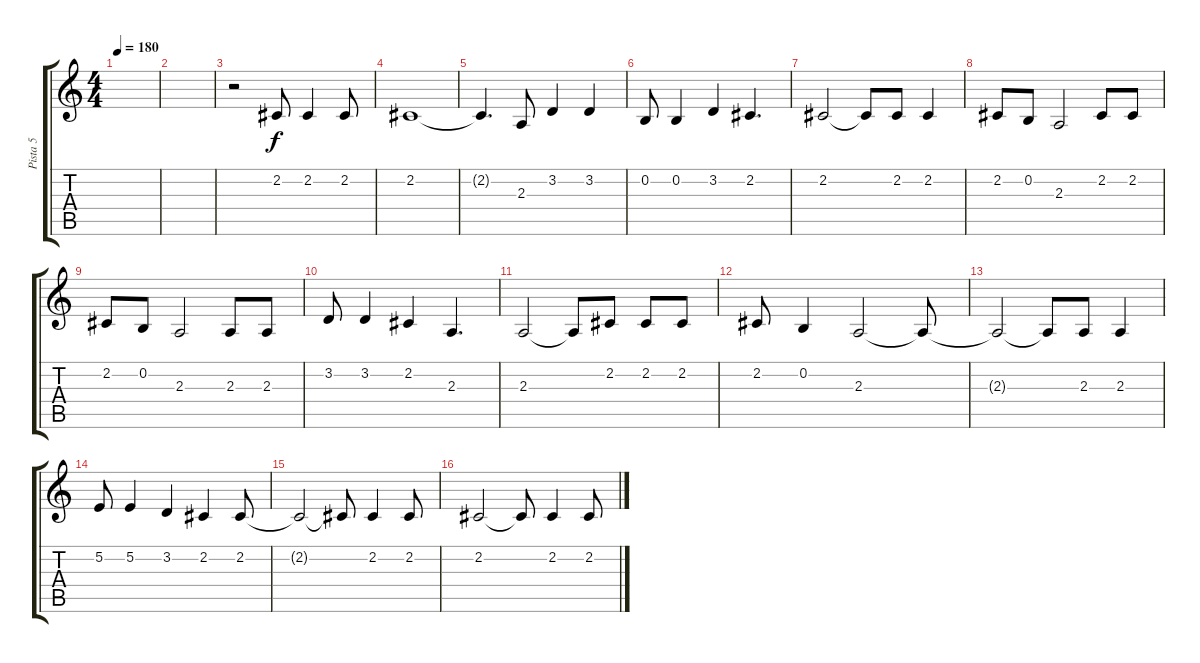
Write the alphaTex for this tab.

\track ("Pista 5" "Pista 5") {instrument electricgrandpiano}
\staff {score tabs}
\tuning (E4 B3 G3 D3 A2 E2) {hide}
\ts (4 4)
\tempo 180
\clef g2
\ks c
|
|
r.2 2.2.8 2.2.4 2.2.8 |
2.2.1 |
2.2{t}.4{d} 2.3.8 3.2.4 3.2.4 |
0.2.8 0.2.4 3.2.4 2.2.4{d} |
2.2.2 2.2{t}.8 2.2.8 2.2.4 |
2.2.8 0.2.8 2.3.2 2.2.8 2.2.8 |
2.2.8 0.2.8 2.3.2 2.3.8 2.3.8 |
3.2.8 3.2.4 2.2.4 2.3.4{d} |
2.3.2 2.3{t}.8 2.2.8 2.2.8 2.2.8 |
2.2.8 0.2.4 2.3.2 2.3{t}.8 |
2.3{t}.2 2.3{t}.8 2.3.8 2.3.4 |
5.2.8 5.2.4 3.2.4 2.2.4 2.2.8 |
2.2{t}.2 2.2{t}.8 2.2.4 2.2.8 |
2.2.2 2.2{t}.8 2.2.4 2.2.8
